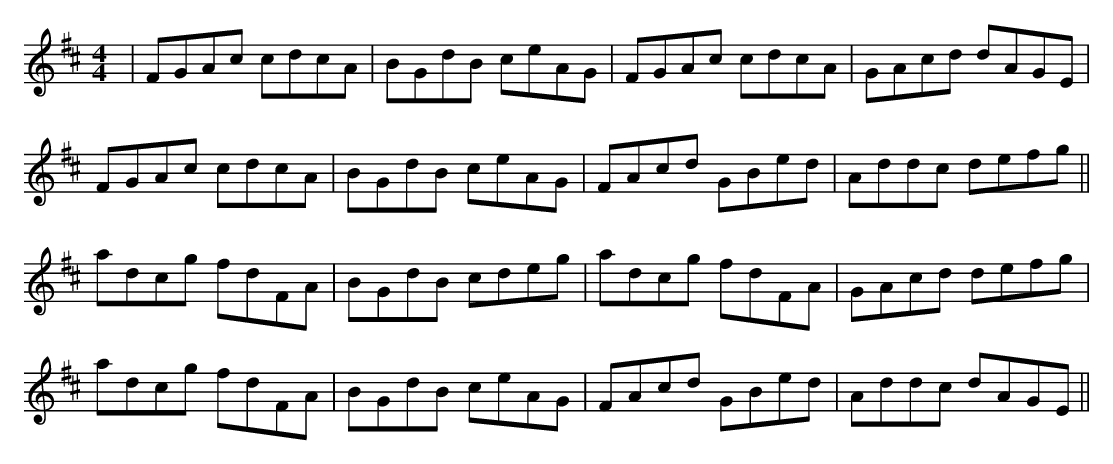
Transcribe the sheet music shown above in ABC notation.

X:1
M:4/4
K:D
|FGAc cdcA|BGdB ceAG|FGAc cdcA|GAcd dAGE|
FGAc cdcA|BGdB ceAG|FAcd GBed|Addc defg||
adcg fdFA|BGdB cdeg|adcg fdFA|GAcd defg|
adcg fdFA|BGdB ceAG|FAcd GBed|Addc dAGE||
